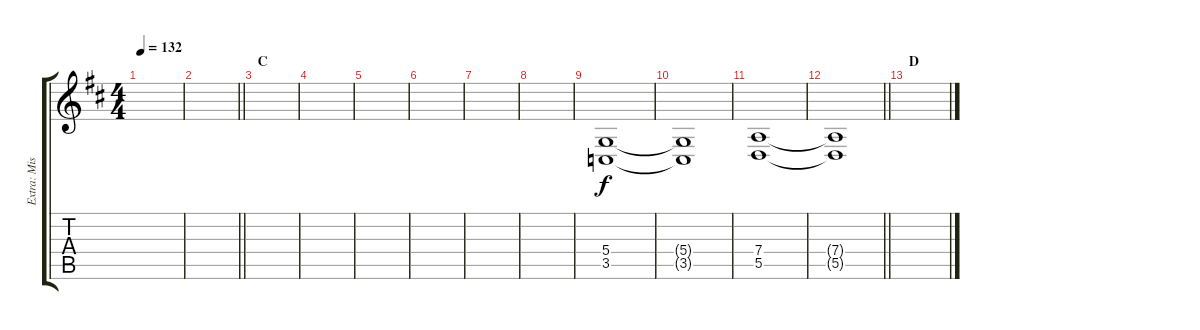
\track ("Extra: Misc" "Extra: Mis") {instrument sitar}
\staff {score tabs}
\tuning (E4 B3 G3 D3 A2 D2) {hide}
\ts (4 4)
\tempo 132
\clef g2
\ks d
|
\barLineRight lightlight
|
\section ("" "C")
|
|
|
|
|
|
(5.4 3.5).1{dy f instrument drawbarorgan} |
(5.4{t} 3.5{t}).1 |
(7.4 5.5).1 |
\barLineRight lightlight
(7.4{t} 5.5{t}).1 |
\section ("" "D")
